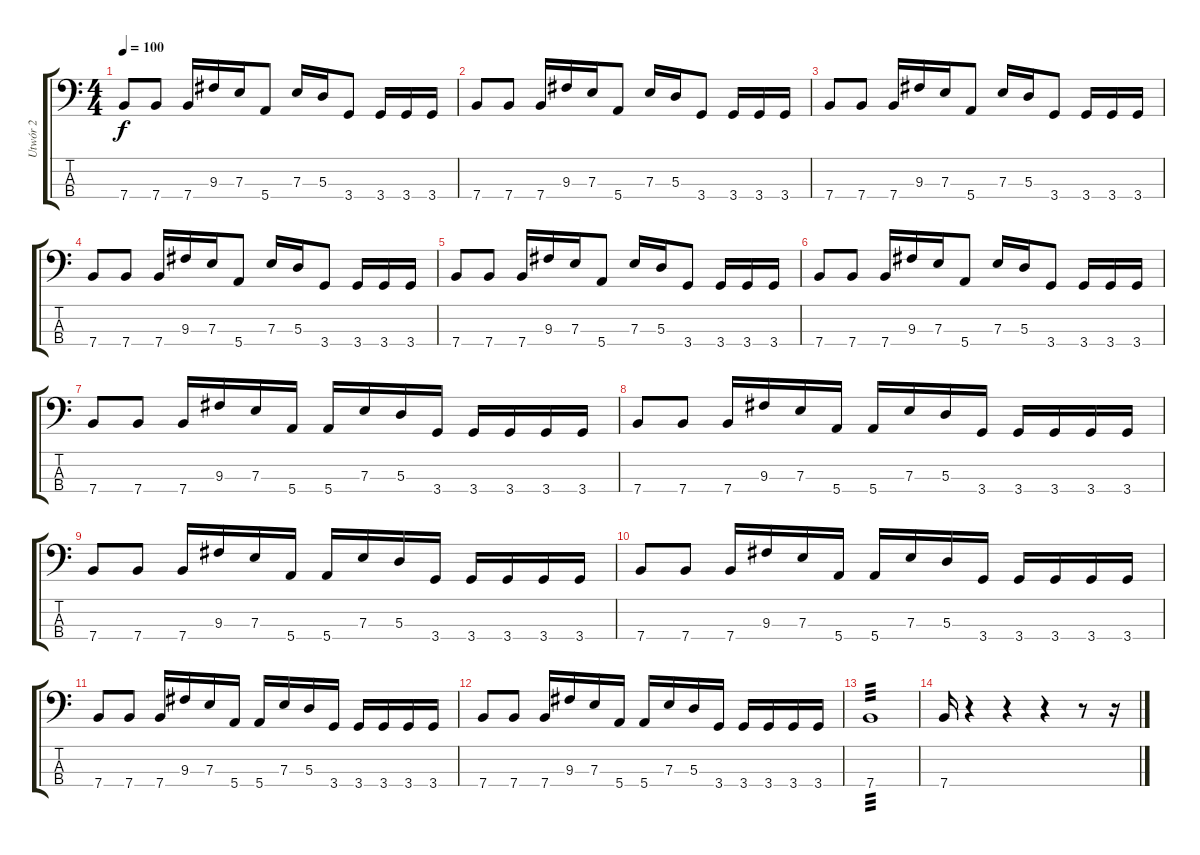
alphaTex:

\track ("Utwór 2" "Utwór 2") {instrument electricbasspick}
\staff {score tabs}
\tuning (G2 D2 A1 E1) {hide}
\ts (4 4)
\tempo 100
\clef f4
\ks c
7.4.8{dy f} 7.4.8 7.4.16 9.3.16 7.3.16 5.4.8 7.3.16 5.3.16 3.4.8 3.4.16 3.4.16 3.4.16 |
7.4.8 7.4.8 7.4.16 9.3.16 7.3.16 5.4.8 7.3.16 5.3.16 3.4.8 3.4.16 3.4.16 3.4.16 |
7.4.8 7.4.8 7.4.16 9.3.16 7.3.16 5.4.8 7.3.16 5.3.16 3.4.8 3.4.16 3.4.16 3.4.16 |
7.4.8 7.4.8 7.4.16 9.3.16 7.3.16 5.4.8 7.3.16 5.3.16 3.4.8 3.4.16 3.4.16 3.4.16 |
7.4.8 7.4.8 7.4.16 9.3.16 7.3.16 5.4.8 7.3.16 5.3.16 3.4.8 3.4.16 3.4.16 3.4.16 |
7.4.8 7.4.8 7.4.16 9.3.16 7.3.16 5.4.8 7.3.16 5.3.16 3.4.8 3.4.16 3.4.16 3.4.16 |
7.4.8 7.4.8 7.4.16 9.3.16 7.3.16 5.4.16 5.4.16 7.3.16 5.3.16 3.4.16 3.4.16 3.4.16 3.4.16 3.4.16 |
7.4.8 7.4.8 7.4.16 9.3.16 7.3.16 5.4.16 5.4.16 7.3.16 5.3.16 3.4.16 3.4.16 3.4.16 3.4.16 3.4.16 |
7.4.8 7.4.8 7.4.16 9.3.16 7.3.16 5.4.16 5.4.16 7.3.16 5.3.16 3.4.16 3.4.16 3.4.16 3.4.16 3.4.16 |
7.4.8 7.4.8 7.4.16 9.3.16 7.3.16 5.4.16 5.4.16 7.3.16 5.3.16 3.4.16 3.4.16 3.4.16 3.4.16 3.4.16 |
7.4.8 7.4.8 7.4.16 9.3.16 7.3.16 5.4.16 5.4.16 7.3.16 5.3.16 3.4.16 3.4.16 3.4.16 3.4.16 3.4.16 |
7.4.8 7.4.8 7.4.16 9.3.16 7.3.16 5.4.16 5.4.16 7.3.16 5.3.16 3.4.16 3.4.16 3.4.16 3.4.16 3.4.16 |
7.4.1{tp 3} |
7.4.16 r.4 r.4 r.4 r.8 r.16
